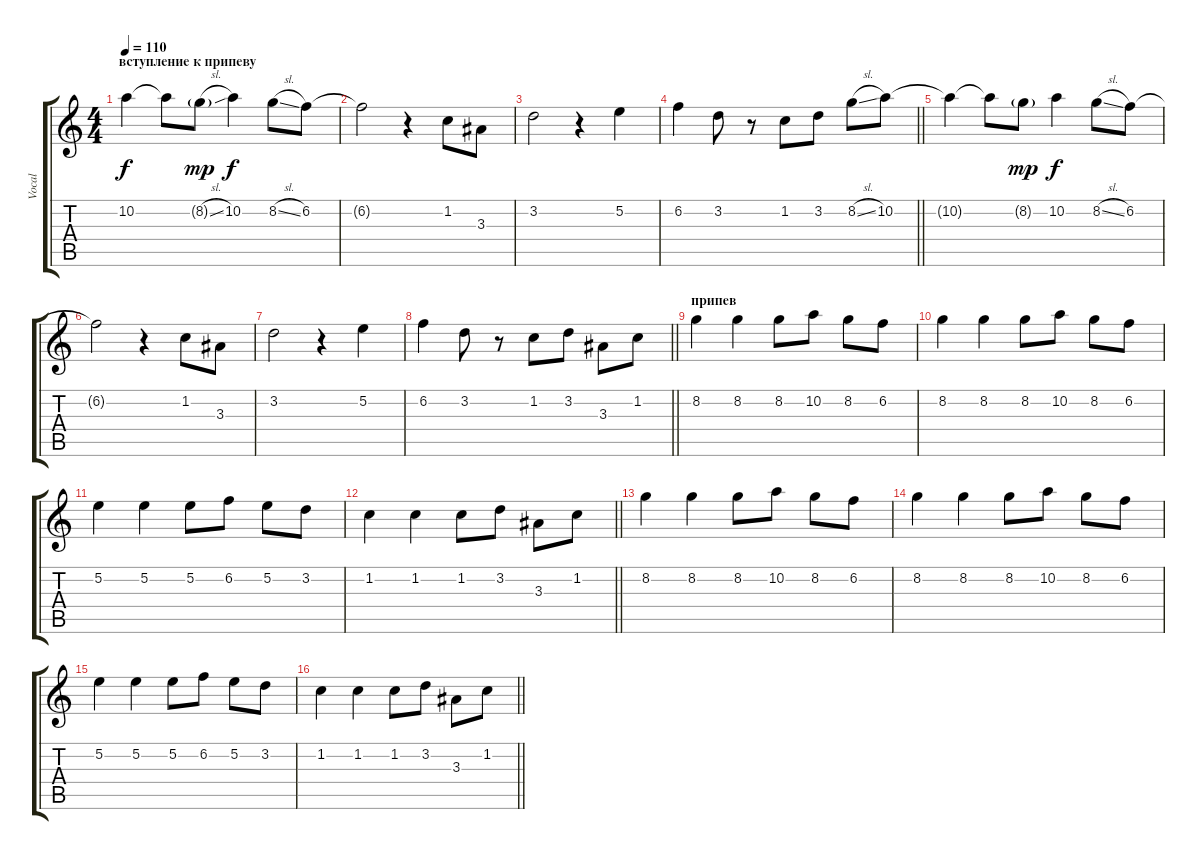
\track ("Vocal " "Vocal ") {instrument electricguitarjazz}
\staff {score tabs}
\tuning (E4 B3 G3 D3 A2 E2) {hide}
\ts (4 4)
\section ("" "вступление к припеву")
\tempo 110
\clef g2
\ks c
10.2{t}.4{dy f} 10.2{t}.8 8.2{sl g}.8{dy mp} 10.2.4{dy f} 8.2{sl}.8 6.2.8 |
6.2{t}.2 r.4 1.2.8 3.3.8 |
3.2.2 r.4 5.2.4 |
\barLineRight lightlight
6.2.4 3.2.8 r.8 1.2.8 3.2.8 8.2{sl}.8 10.2.8 |
10.2{t}.4 10.2{t}.8 8.2{g}.8{dy mp} 10.2.4{dy f} 8.2{sl}.8 6.2.8 |
6.2{t}.2 r.4 1.2.8 3.3.8 |
3.2.2 r.4 5.2.4 |
\barLineRight lightlight
6.2.4 3.2.8 r.8 1.2.8 3.2.8 3.3.8 1.2.8 |
\section ("" "припев")
8.2.4 8.2.4 8.2.8 10.2.8 8.2.8 6.2.8 |
8.2.4 8.2.4 8.2.8 10.2.8 8.2.8 6.2.8 |
5.2.4 5.2.4 5.2.8 6.2.8 5.2.8 3.2.8 |
\barLineRight lightlight
1.2.4 1.2.4 1.2.8 3.2.8 3.3.8 1.2.8 |
8.2.4 8.2.4 8.2.8 10.2.8 8.2.8 6.2.8 |
8.2.4 8.2.4 8.2.8 10.2.8 8.2.8 6.2.8 |
5.2.4 5.2.4 5.2.8 6.2.8 5.2.8 3.2.8 |
\barLineRight lightlight
1.2.4 1.2.4 1.2.8 3.2.8 3.3.8 1.2.8
